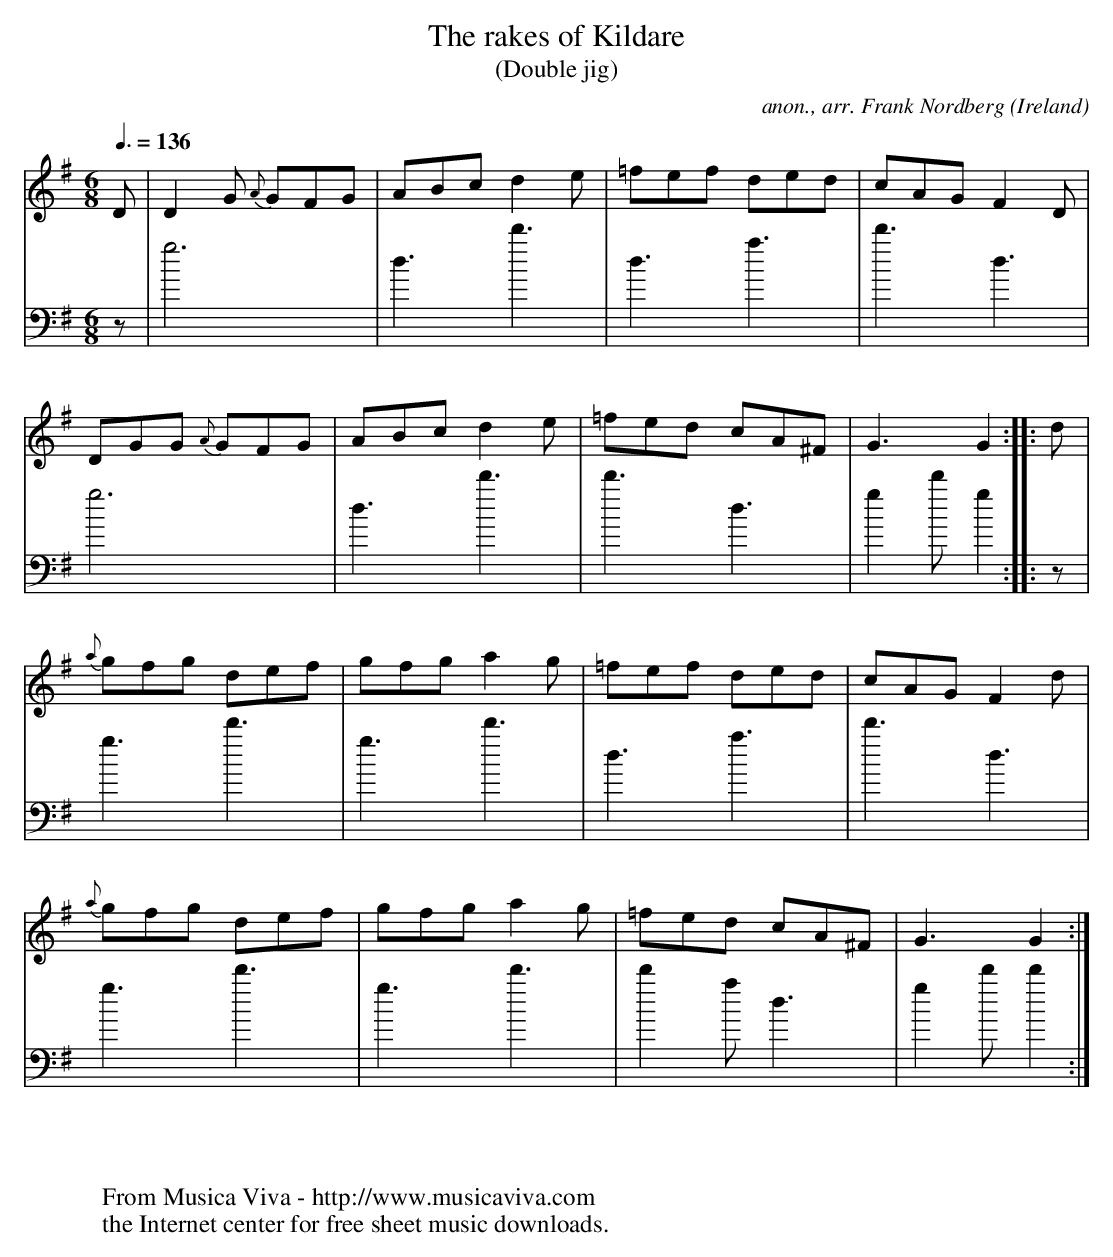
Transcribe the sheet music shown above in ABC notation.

X:1
T:The rakes of Kildare
T:(Double jig)
C:anon., arr. Frank Nordberg
O:Ireland
M:6/8
L:1/8
Q:3/8=136
K:G
V:1
D|D2 G {A}GFG|ABc d2e|=fef ded|cAG F2D|
DGG {A}GFG|ABc d2e|=fed cA^F|G3 G2::d|
{a}gfg def|gfg a2g|=fef ded|cAG F2d|
{a}gfg def|gfg a2g|=fed cA^F|G3 G2:|
V:2 clef=bass
z|g6|d3d'3|d3a3|d'3d3|
g6|d3d'3|d'3d3|g2d'g2::z|
g3d'3|g3d'3|d3a3|d'3d3|
g3d'3|g3d'3|d'2ad3|g2d' d'2:|
W:
W:
W:  From Musica Viva - http://www.musicaviva.com
W:  the Internet center for free sheet music downloads.
